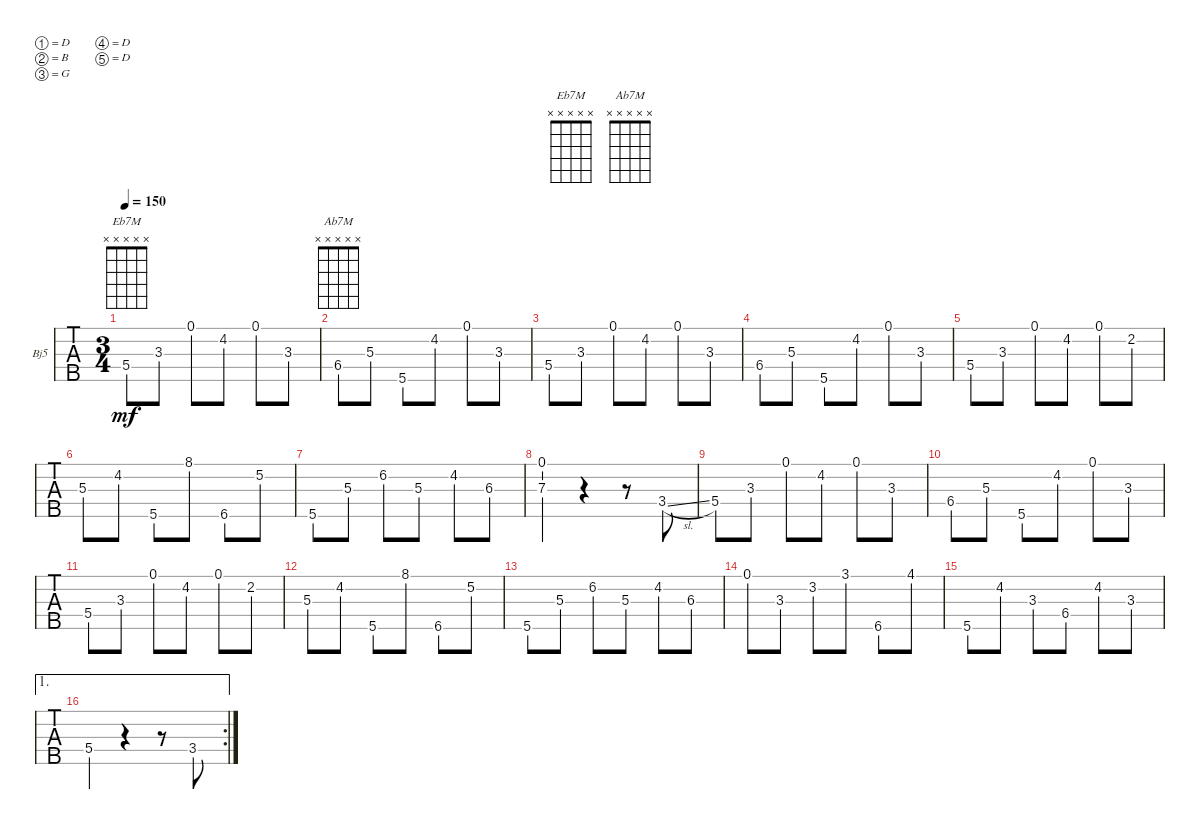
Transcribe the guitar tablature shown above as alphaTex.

\defaultSystemsLayout 4
\bracketExtendMode groupsimilarinstruments
\firstSystemTrackNameOrientation horizontal
\otherSystemsTrackNameOrientation horizontal
\chordDiagramsInScore
\track ("Banjo" "Bj5") {instrument banjo}
\staff {tabs}
\tuning (D4 B3 G3 D3 D4)
\chord ("Eb7M" x x x x x)
\chord ("Ab7M" x x x x x)
\ts (3 4)
\tempo 150
\clef g2
\ks eb
5.4.8{ch "Eb7M" dy mf instrument banjo} 3.3.8 0.1.8 4.2.8 0.1.8 3.3.8 |
6.4.8{ch "Ab7M"} 5.3.8 5.5.8 4.2.8 0.1.8 3.3.8 |
5.4.8 3.3.8 0.1.8 4.2.8 0.1.8 3.3.8 |
6.4.8 5.3.8 5.5.8 4.2.8 0.1.8 3.3.8 |
5.4.8 3.3.8 0.1.8 4.2.8 0.1.8 2.2.8 |
5.3.8 4.2.8 5.5.8 8.1.8 6.5.8 5.2.8 |
5.5.8 5.3.8 6.2.8 5.3.8 4.2.8 6.3.8 |
(7.3 0.1).4 r.4 r.8 3.4{sl}.8 |
5.4.8 3.3.8 0.1.8 4.2.8 0.1.8 3.3.8 |
6.4.8 5.3.8 5.5.8 4.2.8 0.1.8 3.3.8 |
5.4.8 3.3.8 0.1.8 4.2.8 0.1.8 2.2.8 |
5.3.8 4.2.8 5.5.8 8.1.8 6.5.8 5.2.8 |
5.5.8 5.3.8 6.2.8 5.3.8 4.2.8 6.3.8 |
0.1.8 3.3.8 3.2.8 3.1.8 6.5.8 4.1.8 |
5.5.8 4.2.8 3.3.8 6.4.8 4.2.8 3.3.8 |
\ae 1
\rc 2
5.4.4 r.4 r.8 3.4.8
